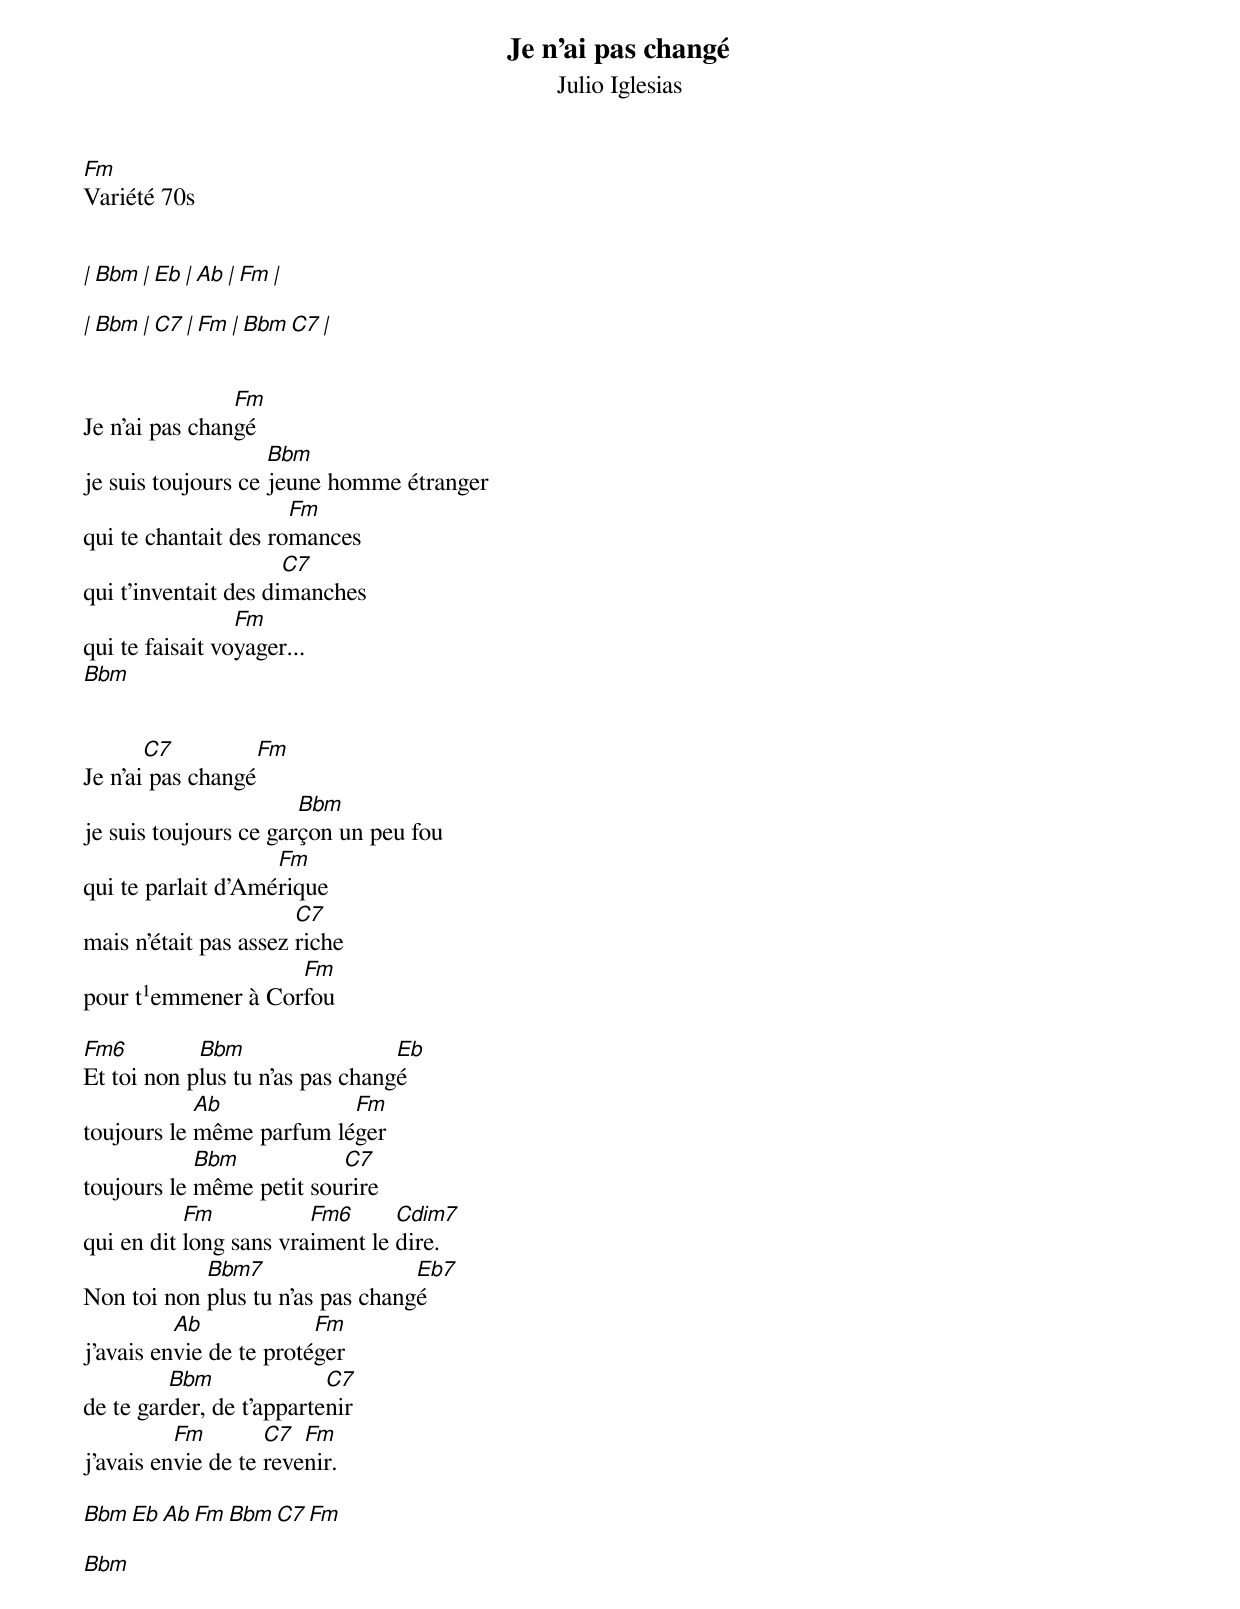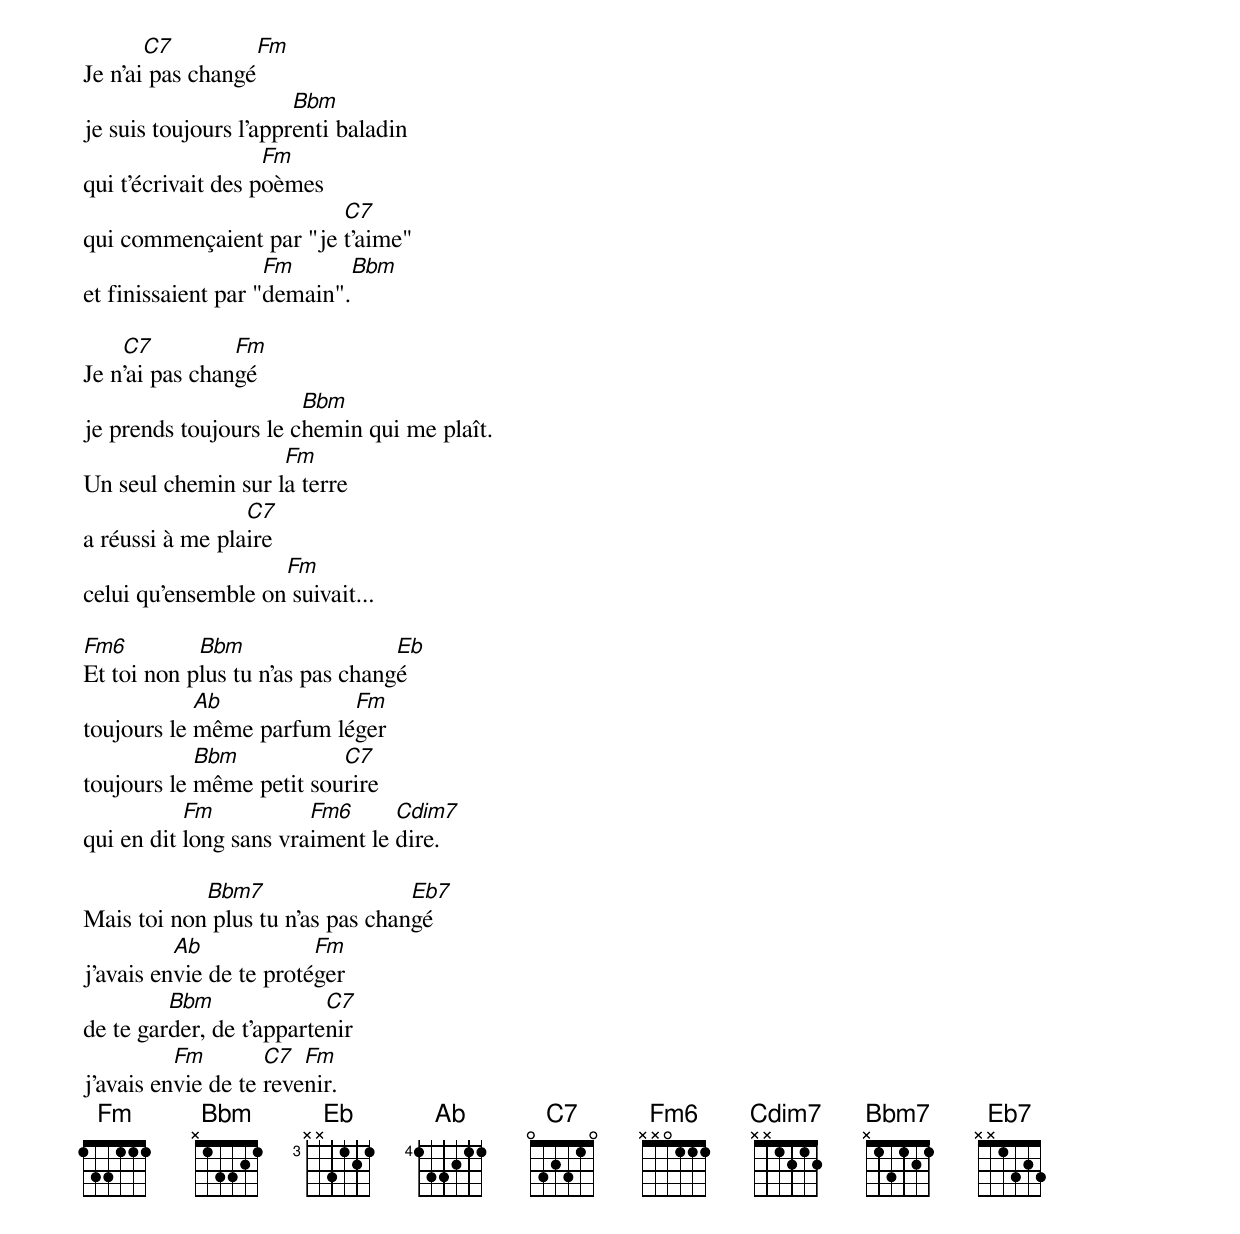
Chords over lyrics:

Je n'ai pas changé
Julio Iglesias
Fm
Variété 70s


| Bbm     |  Eb   |  Ab    |  Fm      |

| Bbm     |  C7   |  Fm    | Bbm  C7  |


                Fm
Je n'ai pas changé
                    Bbm
je suis toujours ce jeune homme étranger
                      Fm
qui te chantait des romances
                      C7
qui t'inventait des dimanches
                 Fm
qui te faisait voyager...
Bbm


       C7         Fm
Je n'ai pas changé
                       Bbm
je suis toujours ce garçon un peu fou
                    Fm
qui te parlait d'Amérique
                       C7
mais n'était pas assez riche
                    Fm
pour t¹emmener à Corfou

Fm6         Bbm                  Eb
Et toi non plus tu n'as pas changé
            Ab            Fm
toujours le même parfum léger
            Bbm           C7
toujours le même petit sourire
           Fm           Fm6      Cdim7
qui en dit long sans vraiment le dire.
            Bbm7                  Eb7
Non toi non plus tu n'as pas changé
          Ab             Fm
j'avais envie de te protéger
         Bbm              C7
de te garder, de t'appartenir
          Fm        C7  Fm
j'avais envie de te revenir.

Bbm   Eb  Ab  Fm    Bbm   C7    Fm

Bbm


       C7          Fm
Je n'ai pas changé
                       Bbm
je suis toujours l'apprenti baladin
                    Fm
qui t'écrivait des poèmes
                         C7
qui commençaient par "je t'aime"
                    Fm       Bbm
et finissaient par "demain".

    C7          Fm
Je n'ai pas changé
                       Bbm
je prends toujours le chemin qui me plaît.
                    Fm
Un seul chemin sur la terre
                 C7
a réussi à me plaire
                    Fm
celui qu'ensemble on suivait...

Fm6         Bbm                  Eb
Et toi non plus tu n'as pas changé
            Ab            Fm
toujours le même parfum léger
            Bbm           C7
toujours le même petit sourire
           Fm           Fm6      Cdim7
qui en dit long sans vraiment le dire.

            Bbm7                  Eb7
Mais toi non plus tu n'as pas changé
          Ab             Fm
j'avais envie de te protéger
         Bbm              C7
de te garder, de t'appartenir
          Fm        C7  Fm
j'avais envie de te revenir.
